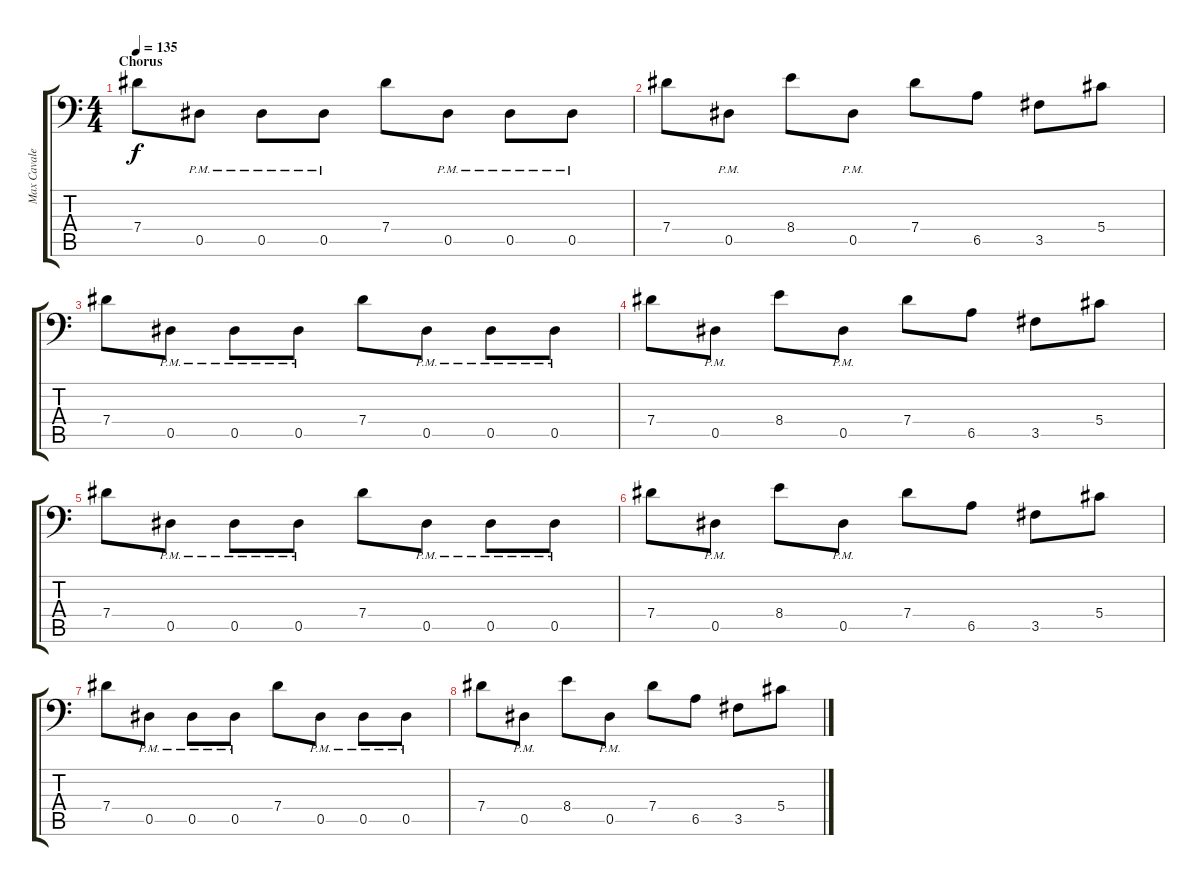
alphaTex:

\track ("Max Cavalera" "Max Cavale") {instrument distortionguitar}
\staff {score tabs}
\tuning (Bb3 F3 Db3 Ab2 Eb2 Bb1) {hide}
\ts (4 4)
\section ("" "Chorus")
\tempo 135
\clef f4
\ks c
7.4.8{dy f} 0.5{pm}.8 0.5{pm}.8 0.5{pm}.8 7.4.8 0.5{pm}.8 0.5{pm}.8 0.5{pm}.8 |
7.4.8 0.5{pm}.8 8.4.8 0.5{pm}.8 7.4.8 6.5.8 3.5.8 5.4.8 |
7.4.8 0.5{pm}.8 0.5{pm}.8 0.5{pm}.8 7.4.8 0.5{pm}.8 0.5{pm}.8 0.5{pm}.8 |
7.4.8 0.5{pm}.8 8.4.8 0.5{pm}.8 7.4.8 6.5.8 3.5.8 5.4.8 |
7.4.8 0.5{pm}.8 0.5{pm}.8 0.5{pm}.8 7.4.8 0.5{pm}.8 0.5{pm}.8 0.5{pm}.8 |
7.4.8 0.5{pm}.8 8.4.8 0.5{pm}.8 7.4.8 6.5.8 3.5.8 5.4.8 |
7.4.8 0.5{pm}.8 0.5{pm}.8 0.5{pm}.8 7.4.8 0.5{pm}.8 0.5{pm}.8 0.5{pm}.8 |
7.4.8 0.5{pm}.8 8.4.8 0.5{pm}.8 7.4.8 6.5.8 3.5.8 5.4.8
